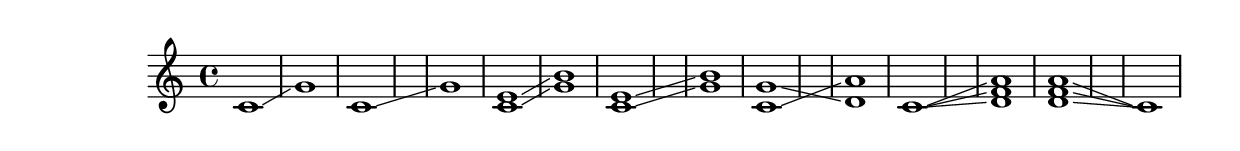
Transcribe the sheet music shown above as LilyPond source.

\version "2.19.21"

\header {
  texidoc = "LilyPond typesets glissandi between chords."
}

\relative {
  c'1 \glissando g'
  c,1 \glissando s1 g'
  <c, e>1 \glissando <g' b>
  <c, e>1 \glissando s1 <g' b>
  \set glissandoMap = #'((0 . 1) (1 . 0))
  <c, g'>1 \glissando s1 <d a'>
  \set glissandoMap = #'((0 . 0) (0 . 1) (0 . 2))
  c1 \glissando s1 <d f a>
  \set glissandoMap = #'((2 . 0) (1 . 0) (0 . 0))
  <d f a>1 \glissando s1 c
}
